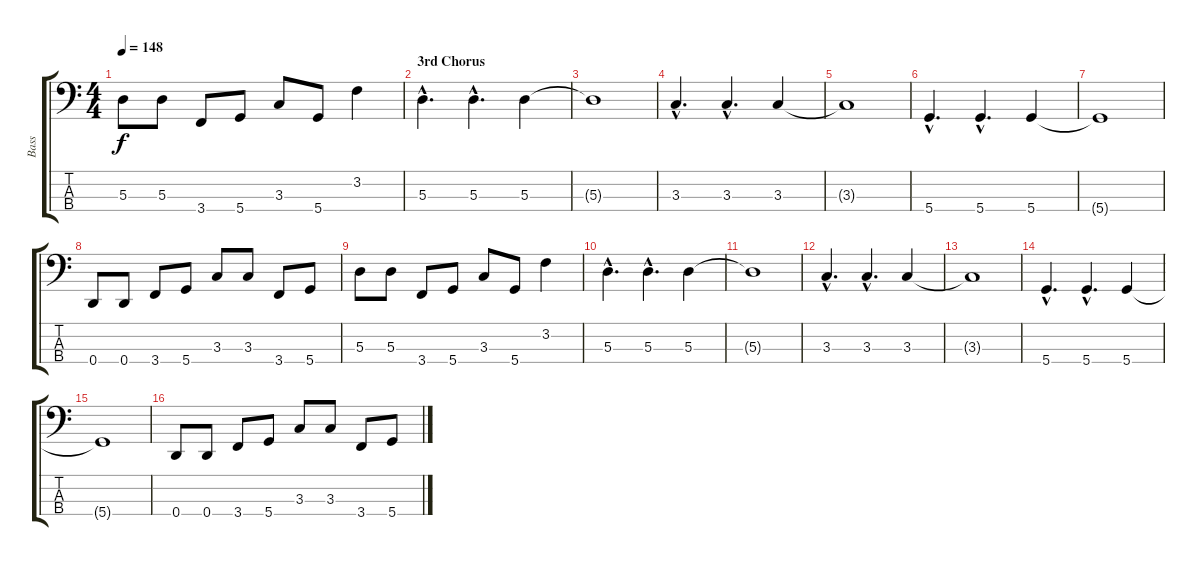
\track ("Bass" "Bass") {instrument electricbasspick}
\staff {score tabs}
\tuning (G2 D2 A1 D1) {hide}
\ts (4 4)
\tempo 148
\clef f4
\ks c
5.3.8{dy f} 5.3.8 3.4.8 5.4.8 3.3.8 5.4.8 3.2.4 |
\section ("" "3rd Chorus")
5.3{hac}.4{d} 5.3{hac}.4{d} 5.3.4 |
5.3{t}.1 |
3.3{hac}.4{d} 3.3{hac}.4{d} 3.3.4 |
3.3{t}.1 |
5.4{hac}.4{d} 5.4{hac}.4{d} 5.4.4 |
5.4{t}.1 |
0.4.8 0.4.8 3.4.8 5.4.8 3.3.8 3.3.8 3.4.8 5.4.8 |
5.3.8 5.3.8 3.4.8 5.4.8 3.3.8 5.4.8 3.2.4 |
5.3{hac}.4{d} 5.3{hac}.4{d} 5.3.4 |
5.3{t}.1 |
3.3{hac}.4{d} 3.3{hac}.4{d} 3.3.4 |
3.3{t}.1 |
5.4{hac}.4{d} 5.4{hac}.4{d} 5.4.4 |
5.4{t}.1 |
0.4.8 0.4.8 3.4.8 5.4.8 3.3.8 3.3.8 3.4.8 5.4.8
